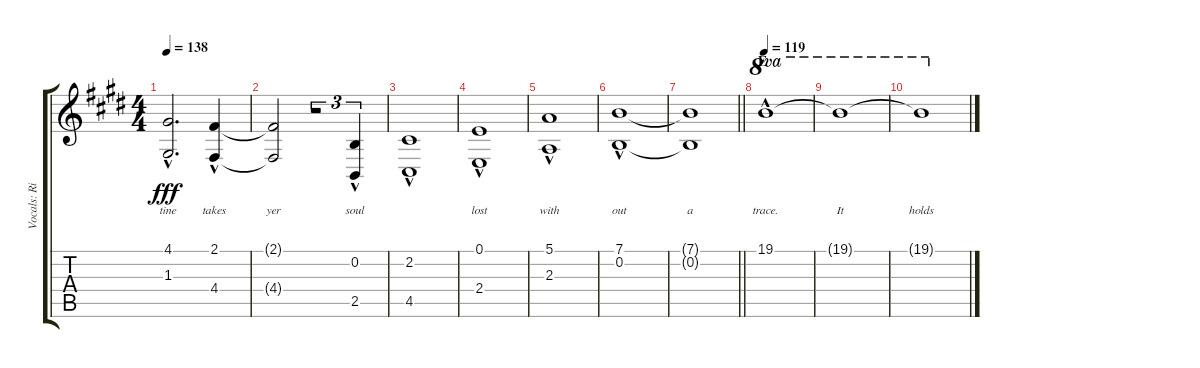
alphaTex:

\track ("Vocals: Rik" "Vocals: Ri") {instrument lead2sawtooth}
\staff {score tabs}
\tuning (E4 B3 G3 D3 A2 E2) {hide}
\ts (4 4)
\tempo 138
\clef g2
\ks e
(4.1{hac} 1.3{hac}).2{d lyrics (0 "tine") lyrics (1 "") lyrics (2 "") lyrics (3 "") lyrics (4 "") dy fff} (2.1{hac} 4.4{hac}).4{lyrics (0 "takes") lyrics (1 "") lyrics (2 "") lyrics (3 "") lyrics (4 "")} |
(2.1{t} 4.4{t}).2{lyrics (0 "yer") lyrics (1 "") lyrics (2 "") lyrics (3 "") lyrics (4 "")} r.2{tu (3 2)} (0.2{hac} 2.5{hac}).4{tu (3 2) lyrics (0 "soul") lyrics (1 "") lyrics (2 "") lyrics (3 "") lyrics (4 "")} |
(2.2{hac} 4.5{hac}).1{lyrics (0 "") lyrics (1 "") lyrics (2 "") lyrics (3 "") lyrics (4 "")} |
(0.1{hac} 2.4{hac}).1{lyrics (0 "lost") lyrics (1 "") lyrics (2 "") lyrics (3 "") lyrics (4 "")} |
(5.1{hac} 2.3{hac}).1{lyrics (0 "with") lyrics (1 "") lyrics (2 "") lyrics (3 "") lyrics (4 "")} |
(7.1{hac} 0.2{hac}).1{lyrics (0 "out") lyrics (1 "") lyrics (2 "") lyrics (3 "") lyrics (4 "")} |
\barLineRight lightlight
(7.1{t} 0.2{t}).1{lyrics (0 "a") lyrics (1 "") lyrics (2 "") lyrics (3 "") lyrics (4 "")} |
\section ("" "E")
\tempo 119
19.1{hac}.1{ot 8va lyrics (0 "trace.") lyrics (1 "") lyrics (2 "") lyrics (3 "") lyrics (4 "") volume 0} |
19.1{t}.1{ot 8va lyrics (0 "It") lyrics (1 "") lyrics (2 "") lyrics (3 "") lyrics (4 "")} |
19.1{t}.1{ot 8va lyrics (0 "holds") lyrics (1 "") lyrics (2 "") lyrics (3 "") lyrics (4 "")}
